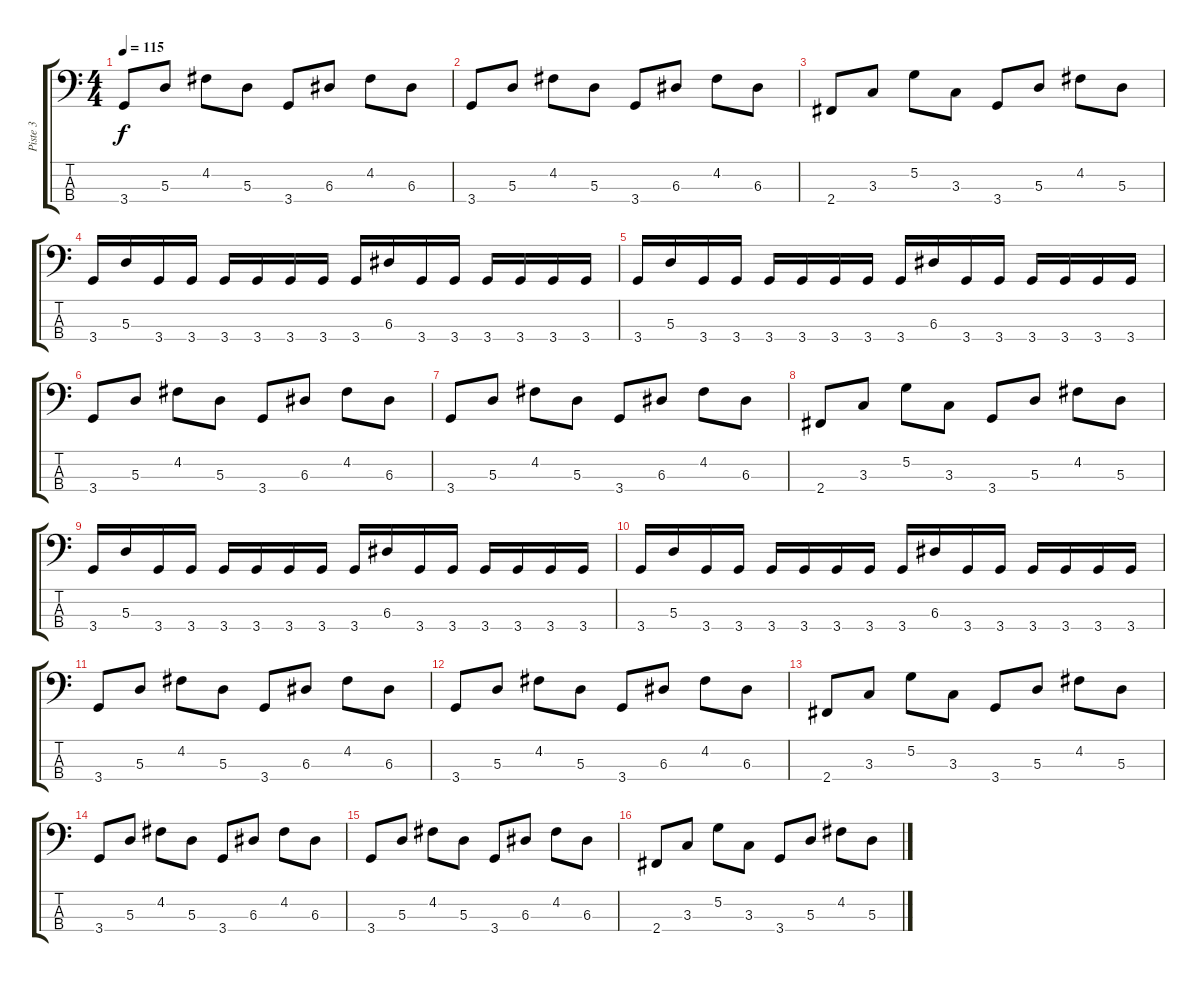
\track ("Piste 3" "Piste 3") {instrument synthbass1}
\staff {score tabs}
\tuning (G2 D2 A1 E1) {hide}
\ts (4 4)
\tempo 115
\clef f4
\ks c
3.4.8{dy f} 5.3.8 4.2.8 5.3.8 3.4.8 6.3.8 4.2.8 6.3.8 |
3.4.8 5.3.8 4.2.8 5.3.8 3.4.8 6.3.8 4.2.8 6.3.8 |
2.4.8 3.3.8 5.2.8 3.3.8 3.4.8 5.3.8 4.2.8 5.3.8 |
3.4.16 5.3.16 3.4.16 3.4.16 3.4.16 3.4.16 3.4.16 3.4.16 3.4.16 6.3.16 3.4.16 3.4.16 3.4.16 3.4.16 3.4.16 3.4.16 |
3.4.16 5.3.16 3.4.16 3.4.16 3.4.16 3.4.16 3.4.16 3.4.16 3.4.16 6.3.16 3.4.16 3.4.16 3.4.16 3.4.16 3.4.16 3.4.16 |
3.4.8 5.3.8 4.2.8 5.3.8 3.4.8 6.3.8 4.2.8 6.3.8 |
3.4.8 5.3.8 4.2.8 5.3.8 3.4.8 6.3.8 4.2.8 6.3.8 |
2.4.8 3.3.8 5.2.8 3.3.8 3.4.8 5.3.8 4.2.8 5.3.8 |
3.4.16 5.3.16 3.4.16 3.4.16 3.4.16 3.4.16 3.4.16 3.4.16 3.4.16 6.3.16 3.4.16 3.4.16 3.4.16 3.4.16 3.4.16 3.4.16 |
3.4.16 5.3.16 3.4.16 3.4.16 3.4.16 3.4.16 3.4.16 3.4.16 3.4.16 6.3.16 3.4.16 3.4.16 3.4.16 3.4.16 3.4.16 3.4.16 |
3.4.8 5.3.8 4.2.8 5.3.8 3.4.8 6.3.8 4.2.8 6.3.8 |
3.4.8 5.3.8 4.2.8 5.3.8 3.4.8 6.3.8 4.2.8 6.3.8 |
2.4.8 3.3.8 5.2.8 3.3.8 3.4.8 5.3.8 4.2.8 5.3.8 |
3.4.8 5.3.8 4.2.8 5.3.8 3.4.8 6.3.8 4.2.8 6.3.8 |
3.4.8 5.3.8 4.2.8 5.3.8 3.4.8 6.3.8 4.2.8 6.3.8 |
2.4.8 3.3.8 5.2.8 3.3.8 3.4.8 5.3.8 4.2.8 5.3.8
